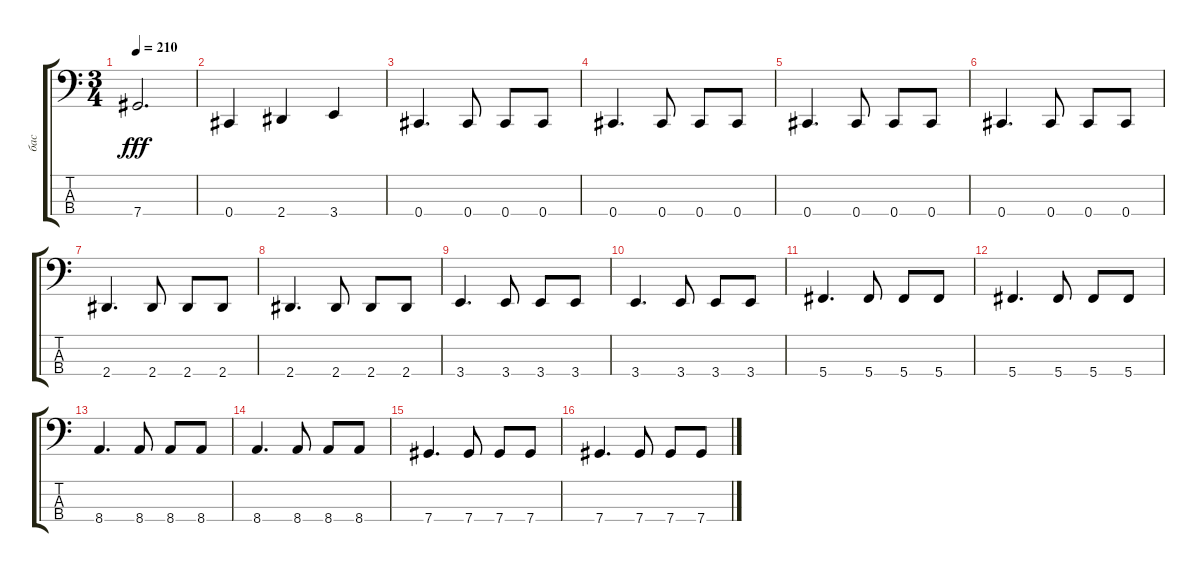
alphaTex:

\track ("бас" "бас") {instrument electricbasspick}
\staff {score tabs}
\tuning (Gb2 Db2 Ab1 Db1) {hide}
\ts (3 4)
\tempo 210
\clef f4
\ks c
7.4{t}.2{d dy fff} |
0.4.4 2.4.4 3.4.4 |
0.4.4{d} 0.4.8 0.4.8 0.4.8 |
0.4.4{d} 0.4.8 0.4.8 0.4.8 |
0.4.4{d} 0.4.8 0.4.8 0.4.8 |
0.4.4{d} 0.4.8 0.4.8 0.4.8 |
2.4.4{d} 2.4.8 2.4.8 2.4.8 |
2.4.4{d} 2.4.8 2.4.8 2.4.8 |
3.4.4{d} 3.4.8 3.4.8 3.4.8 |
3.4.4{d} 3.4.8 3.4.8 3.4.8 |
5.4.4{d} 5.4.8 5.4.8 5.4.8 |
5.4.4{d} 5.4.8 5.4.8 5.4.8 |
8.4.4{d} 8.4.8 8.4.8 8.4.8 |
8.4.4{d} 8.4.8 8.4.8 8.4.8 |
7.4.4{d} 7.4.8 7.4.8 7.4.8 |
7.4.4{d} 7.4.8 7.4.8 7.4.8
